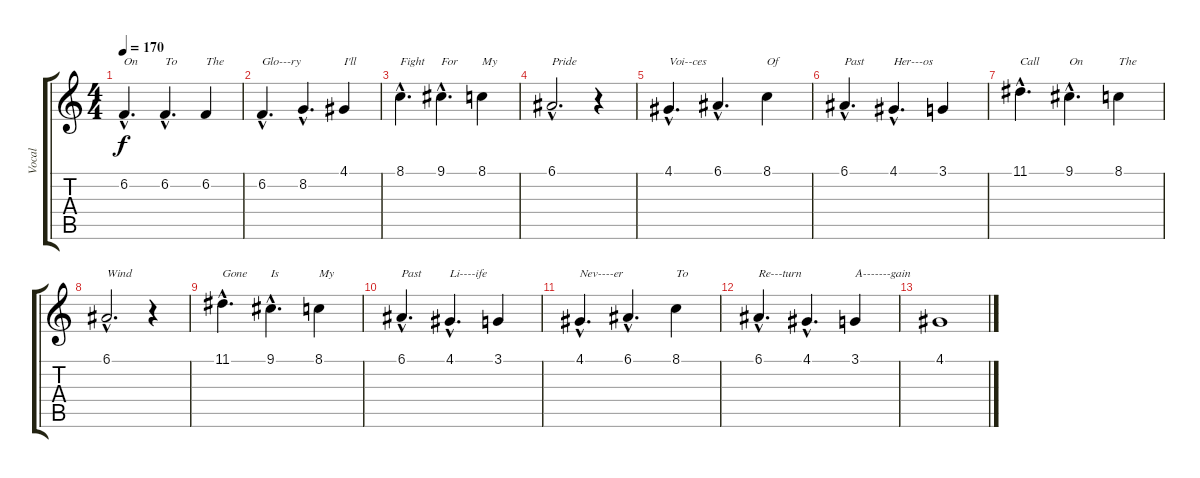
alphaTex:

\track ("Vocal" "Vocal") {instrument frenchhorn}
\staff {score tabs}
\tuning (E4 B3 G3 D3 A2 E2) {hide}
\ts (4 4)
\tempo 170
\clef g2
\ks c
6.2{hac}.4{d txt "On" dy f} 6.2{hac}.4{d txt "To"} 6.2.4{txt "The"} |
6.2{hac}.4{d txt "Glo---ry"} 8.2{hac}.4{d} 4.1.4{txt "I'll"} |
8.1{hac}.4{d txt "Fight"} 9.1{hac}.4{d txt "For"} 8.1.4{txt "My"} |
6.1{hac}.2{d txt "Pride"} r.4 |
4.1{hac}.4{d txt "Voi--ces"} 6.1{hac}.4{d} 8.1.4{txt "Of"} |
6.1{hac}.4{d txt "Past"} 4.1{hac}.4{d txt "Her---os"} 3.1.4 |
11.1{hac}.4{d txt "Call"} 9.1{hac}.4{d txt "On"} 8.1.4{txt "The"} |
6.1{hac}.2{d txt "Wind"} r.4 |
11.1{hac}.4{d txt "Gone"} 9.1{hac}.4{d txt "Is"} 8.1.4{txt "My"} |
6.1{hac}.4{d txt "Past"} 4.1{hac}.4{d txt "Li----ife"} 3.1.4 |
4.1{hac}.4{d txt "Nev----er"} 6.1{hac}.4{d} 8.1.4{txt "To"} |
6.1{hac}.4{d txt "Re---turn"} 4.1{hac}.4{d} 3.1.4{txt "A-------gain"} |
4.1.1
